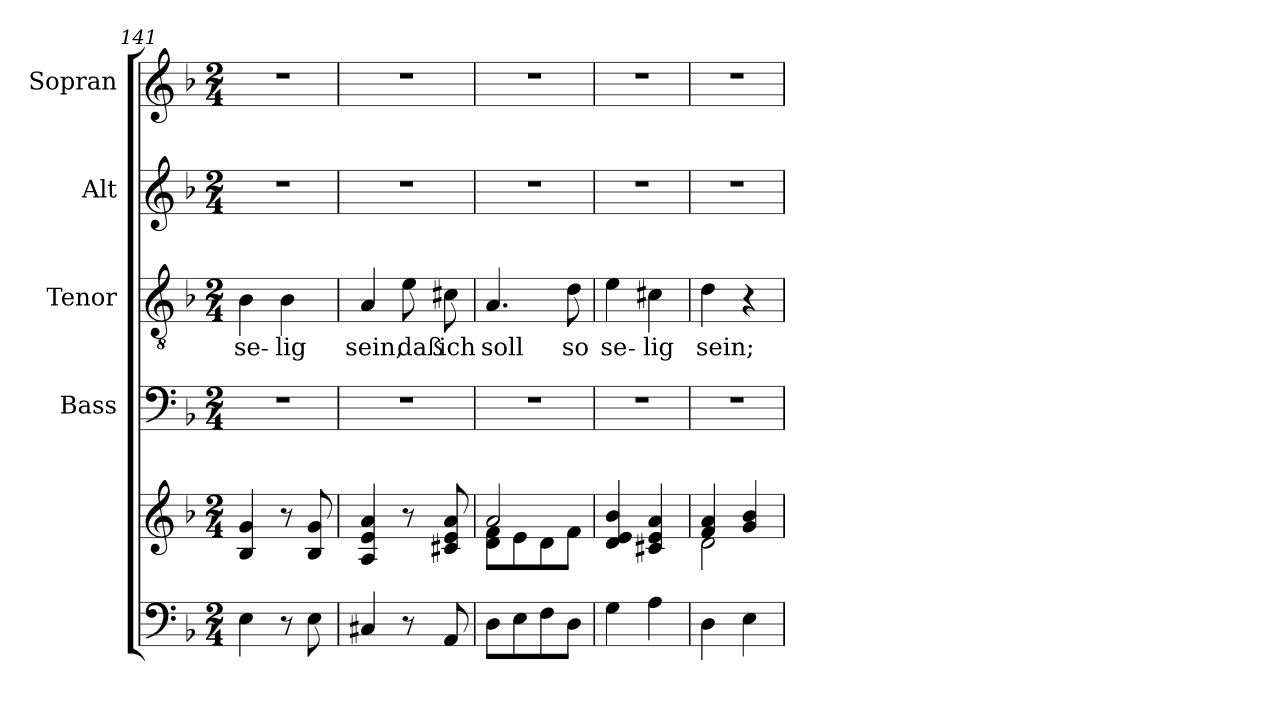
**kern	**kern	**kern	**kern	**text	**kern	**kern
*part5	*part5	*part4	*part3	*part3	*part2	*part1
*staff6	*staff5	*staff4	*staff3	*staff3	*staff2	*staff1
*	*	*I"Bass	*I"Tenor	*	*I"Alt	*I"Sopran
*	*	*I'B.	*I'T.	*	*I'A.	*I'S.
*clefF4	*clefG2	*clefF4	*clefGv2	*	*clefG2	*clefG2
*k[b-]	*k[b-]	*k[b-]	*k[b-]	*	*k[b-]	*k[b-]
*F:	*F:	*F:	*F:	*	*F:	*F:
*M2/4	*M2/4	*M2/4	*M2/4	*	*M2/4	*M2/4
=141	=141	=141	=141	=141	=141	=141
!	!	!	!	!LO:LY:b	!	!
4E\	4B-/ 4g/	2r	4B-\	se-	2r	2r
!	!	!	!	!LO:LY:b	!	!
8r	8r	.	4B-\	-lig	.	.
8E\	8B-/ 8g/	.	.	.	.	.
=142	=142	=142	=142	=142	=142	=142
!	!	!	!	!LO:LY:b	!	!
4C#X/	4A/ 4e/ 4a/	2r	4A/	sein,	2r	2r
!	!	!	!	!LO:LY:b	!	!
8r	8r	.	8e\	daß	.	.
!	!	!	!	!LO:LY:b	!	!
8AA/	8c#X/ 8e/ 8a/	.	8c#X\	ich	.	.
=143	=143	=143	=143	=143	=143	=143
*	*^	*	*	*	*	*
!	!	!	!	!	!LO:LY:b	!	!
8D\L	2a/	8d\ 8f\L	2r	4.A/	soll	2r	2r
8E\	.	8e\	.	.	.	.	.
8F\	.	8d\	.	.	.	.	.
!	!	!	!	!	!LO:LY:b	!	!
8D\J	.	8f\J	.	8d\	so	.	.
=144	=144	=144	=144	=144	=144	=144	=144
!	!	!	!	!	!LO:LY:b	!	!
*	*v	*v	*	*	*	*	*
4G\	4d/ 4e/ 4b-/	2r	4e\	se-	2r	2r
!	!	!	!	!LO:LY:b	!	!
4A\	4c#X/ 4e/ 4a/	.	4c#X\	-lig	.	.
=145	=145	=145	=145	=145	=145	=145
*	*^	*	*	*	*	*
!	!	!	!	!	!LO:LY:b	!	!
4D\	4f/ 4a/	2d\	2r	4d\	sein;	2r	2r
4E\	4g/ 4b-/	.	.	4r	.	.	.
*	*v	*v	*	*	*	*	*
=	=	=	=	=	=	=
*-	*-	*-	*-	*-	*-	*-
